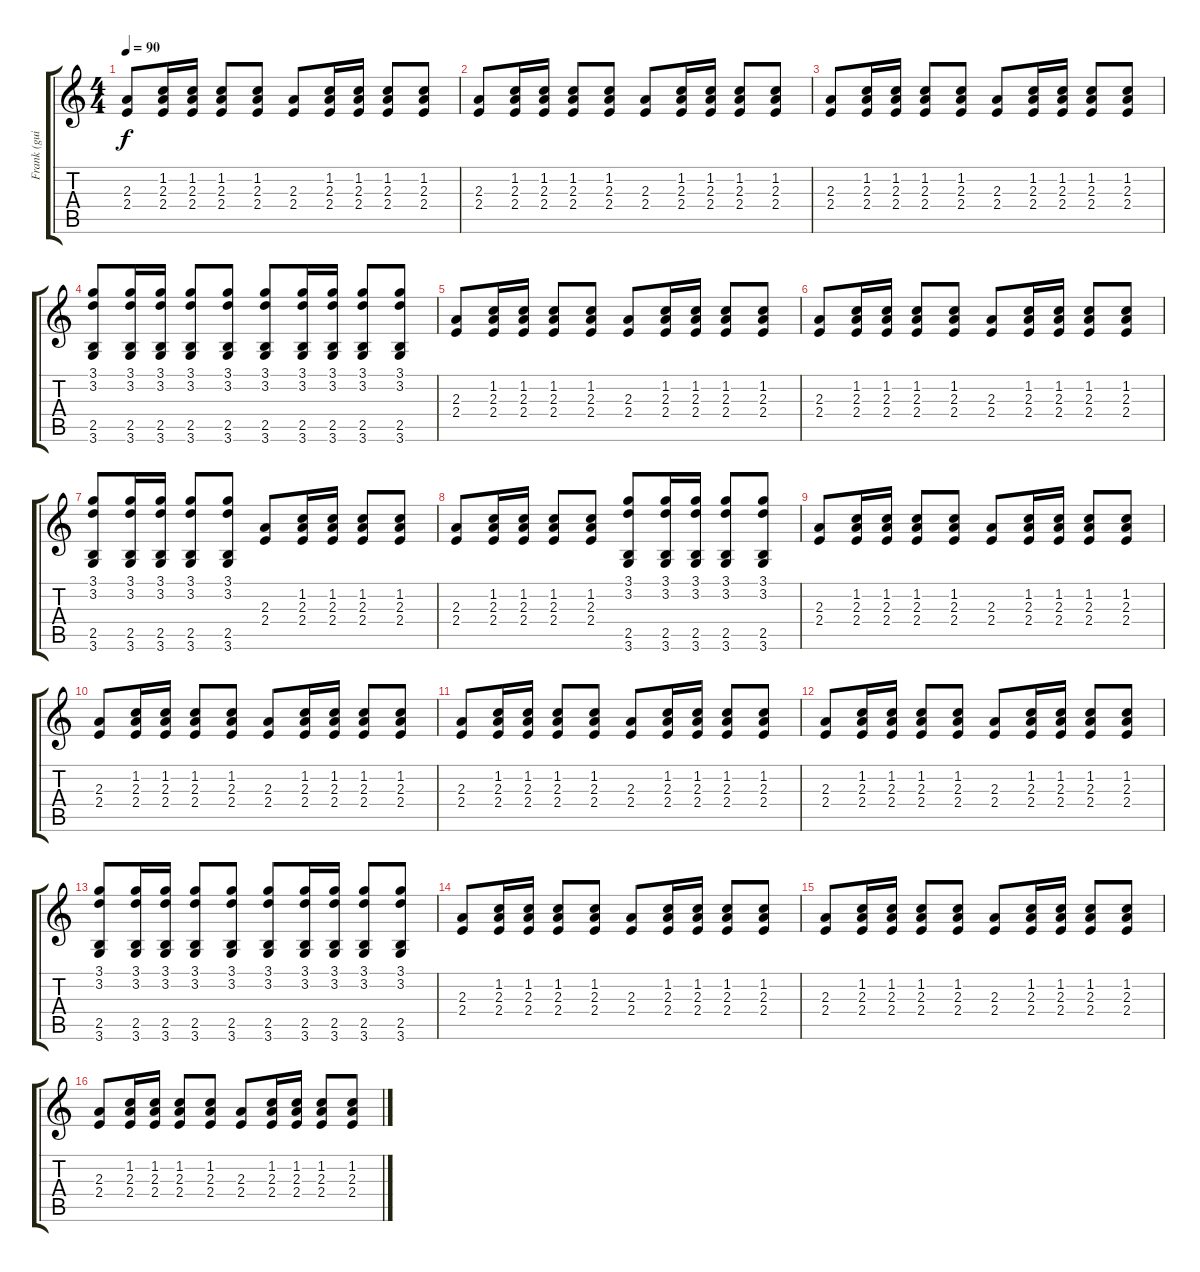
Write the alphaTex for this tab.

\track ("Frank (guitarra acustica)" "Frank (gui") {instrument acousticguitarnylon}
\staff {score tabs}
\tuning (E4 B3 G3 D3 A2 E2) {hide}
\ts (4 4)
\tempo 90
\clef g2
\ks c
(2.3 2.4).8{dy f} (1.2 2.3 2.4).16 (1.2 2.3 2.4).16 (1.2 2.3 2.4).8 (1.2 2.3 2.4).8 (2.3 2.4).8 (1.2 2.3 2.4).16 (1.2 2.3 2.4).16 (1.2 2.3 2.4).8 (1.2 2.3 2.4).8 |
(2.3 2.4).8 (1.2 2.3 2.4).16 (1.2 2.3 2.4).16 (1.2 2.3 2.4).8 (1.2 2.3 2.4).8 (2.3 2.4).8 (1.2 2.3 2.4).16 (1.2 2.3 2.4).16 (1.2 2.3 2.4).8 (1.2 2.3 2.4).8 |
(2.3 2.4).8 (1.2 2.3 2.4).16 (1.2 2.3 2.4).16 (1.2 2.3 2.4).8 (1.2 2.3 2.4).8 (2.3 2.4).8 (1.2 2.3 2.4).16 (1.2 2.3 2.4).16 (1.2 2.3 2.4).8 (1.2 2.3 2.4).8 |
(3.1 3.2 2.5 3.6).8 (3.1 3.2 2.5 3.6).16 (3.1 3.2 2.5 3.6).16 (3.1 3.2 2.5 3.6).8 (3.1 3.2 2.5 3.6).8 (3.1 3.2 2.5 3.6).8 (3.1 3.2 2.5 3.6).16 (3.1 3.2 2.5 3.6).16 (3.1 3.2 2.5 3.6).8 (3.1 3.2 2.5 3.6).8 |
(2.3 2.4).8 (1.2 2.3 2.4).16 (1.2 2.3 2.4).16 (1.2 2.3 2.4).8 (1.2 2.3 2.4).8 (2.3 2.4).8 (1.2 2.3 2.4).16 (1.2 2.3 2.4).16 (1.2 2.3 2.4).8 (1.2 2.3 2.4).8 |
(2.3 2.4).8 (1.2 2.3 2.4).16 (1.2 2.3 2.4).16 (1.2 2.3 2.4).8 (1.2 2.3 2.4).8 (2.3 2.4).8 (1.2 2.3 2.4).16 (1.2 2.3 2.4).16 (1.2 2.3 2.4).8 (1.2 2.3 2.4).8 |
(3.1 3.2 2.5 3.6).8 (3.1 3.2 2.5 3.6).16 (3.1 3.2 2.5 3.6).16 (3.1 3.2 2.5 3.6).8 (3.1 3.2 2.5 3.6).8 (2.3 2.4).8 (1.2 2.3 2.4).16 (1.2 2.3 2.4).16 (1.2 2.3 2.4).8 (1.2 2.3 2.4).8 |
(2.3 2.4).8 (1.2 2.3 2.4).16 (1.2 2.3 2.4).16 (1.2 2.3 2.4).8 (1.2 2.3 2.4).8 (3.1 3.2 2.5 3.6).8 (3.1 3.2 2.5 3.6).16 (3.1 3.2 2.5 3.6).16 (3.1 3.2 2.5 3.6).8 (3.1 3.2 2.5 3.6).8 |
(2.3 2.4).8 (1.2 2.3 2.4).16 (1.2 2.3 2.4).16 (1.2 2.3 2.4).8 (1.2 2.3 2.4).8 (2.3 2.4).8 (1.2 2.3 2.4).16 (1.2 2.3 2.4).16 (1.2 2.3 2.4).8 (1.2 2.3 2.4).8 |
(2.3 2.4).8 (1.2 2.3 2.4).16 (1.2 2.3 2.4).16 (1.2 2.3 2.4).8 (1.2 2.3 2.4).8 (2.3 2.4).8 (1.2 2.3 2.4).16 (1.2 2.3 2.4).16 (1.2 2.3 2.4).8 (1.2 2.3 2.4).8 |
(2.3 2.4).8 (1.2 2.3 2.4).16 (1.2 2.3 2.4).16 (1.2 2.3 2.4).8 (1.2 2.3 2.4).8 (2.3 2.4).8 (1.2 2.3 2.4).16 (1.2 2.3 2.4).16 (1.2 2.3 2.4).8 (1.2 2.3 2.4).8 |
(2.3 2.4).8 (1.2 2.3 2.4).16 (1.2 2.3 2.4).16 (1.2 2.3 2.4).8 (1.2 2.3 2.4).8 (2.3 2.4).8 (1.2 2.3 2.4).16 (1.2 2.3 2.4).16 (1.2 2.3 2.4).8 (1.2 2.3 2.4).8 |
(3.1 3.2 2.5 3.6).8 (3.1 3.2 2.5 3.6).16 (3.1 3.2 2.5 3.6).16 (3.1 3.2 2.5 3.6).8 (3.1 3.2 2.5 3.6).8 (3.1 3.2 2.5 3.6).8 (3.1 3.2 2.5 3.6).16 (3.1 3.2 2.5 3.6).16 (3.1 3.2 2.5 3.6).8 (3.1 3.2 2.5 3.6).8 |
(2.3 2.4).8 (1.2 2.3 2.4).16 (1.2 2.3 2.4).16 (1.2 2.3 2.4).8 (1.2 2.3 2.4).8 (2.3 2.4).8 (1.2 2.3 2.4).16 (1.2 2.3 2.4).16 (1.2 2.3 2.4).8 (1.2 2.3 2.4).8 |
(2.3 2.4).8 (1.2 2.3 2.4).16 (1.2 2.3 2.4).16 (1.2 2.3 2.4).8 (1.2 2.3 2.4).8 (2.3 2.4).8 (1.2 2.3 2.4).16 (1.2 2.3 2.4).16 (1.2 2.3 2.4).8 (1.2 2.3 2.4).8 |
(2.3 2.4).8 (1.2 2.3 2.4).16 (1.2 2.3 2.4).16 (1.2 2.3 2.4).8 (1.2 2.3 2.4).8 (2.3 2.4).8 (1.2 2.3 2.4).16 (1.2 2.3 2.4).16 (1.2 2.3 2.4).8 (1.2 2.3 2.4).8
